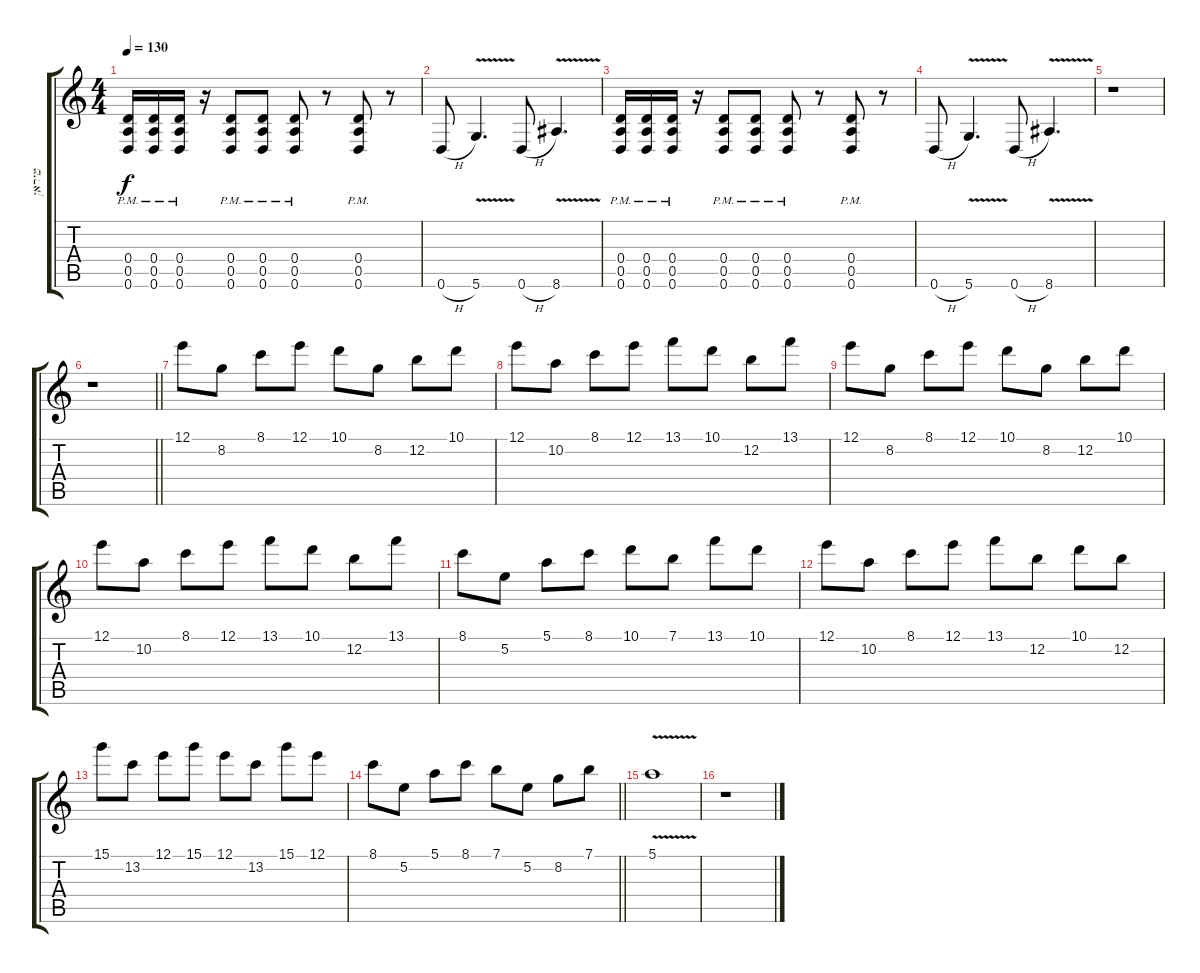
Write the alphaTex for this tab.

\track ("טיראן" "טיראן") {instrument distortionguitar}
\staff {score tabs}
\tuning (E4 B3 G3 D3 A2 D2) {hide}
\ts (4 4)
\tempo 130
\clef g2
\ks c
(0.4{pm} 0.5 0.6).16{dy f} (0.4{pm} 0.5 0.6).16 (0.4{pm} 0.5 0.6).16 r.16 (0.4{pm} 0.5 0.6).8 (0.4{pm} 0.5 0.6).8 (0.4{pm} 0.5 0.6).8 r.8 (0.4{pm} 0.5 0.6).8 r.8 |
0.6{h}.8 5.6{v}.4{d} 0.6{h}.8 8.6{v}.4{d} |
(0.4{pm} 0.5 0.6).16 (0.4{pm} 0.5 0.6).16 (0.4{pm} 0.5 0.6).16 r.16 (0.4{pm} 0.5 0.6).8 (0.4{pm} 0.5 0.6).8 (0.4{pm} 0.5 0.6).8 r.8 (0.4{pm} 0.5 0.6).8 r.8 |
0.6{h}.8 5.6{v}.4{d} 0.6{h}.8 8.6{v}.4{d} |
r.1 |
\barLineRight lightlight
r.1 |
12.1.8 8.2.8 8.1.8 12.1.8 10.1.8 8.2.8 12.2.8 10.1.8 |
12.1.8 10.2.8 8.1.8 12.1.8 13.1.8 10.1.8 12.2.8 13.1.8 |
12.1.8 8.2.8 8.1.8 12.1.8 10.1.8 8.2.8 12.2.8 10.1.8 |
12.1.8 10.2.8 8.1.8 12.1.8 13.1.8 10.1.8 12.2.8 13.1.8 |
8.1.8 5.2.8 5.1.8 8.1.8 10.1.8 7.1.8 13.1.8 10.1.8 |
12.1.8 10.2.8 8.1.8 12.1.8 13.1.8 12.2.8 10.1.8 12.2.8 |
15.1.8 13.2.8 12.1.8 15.1.8 12.1.8 13.2.8 15.1.8 12.1.8 |
\barLineRight lightlight
8.1.8 5.2.8 5.1.8 8.1.8 7.1.8 5.2.8 8.2.8 7.1.8 |
5.1{v}.1 |
r.1
